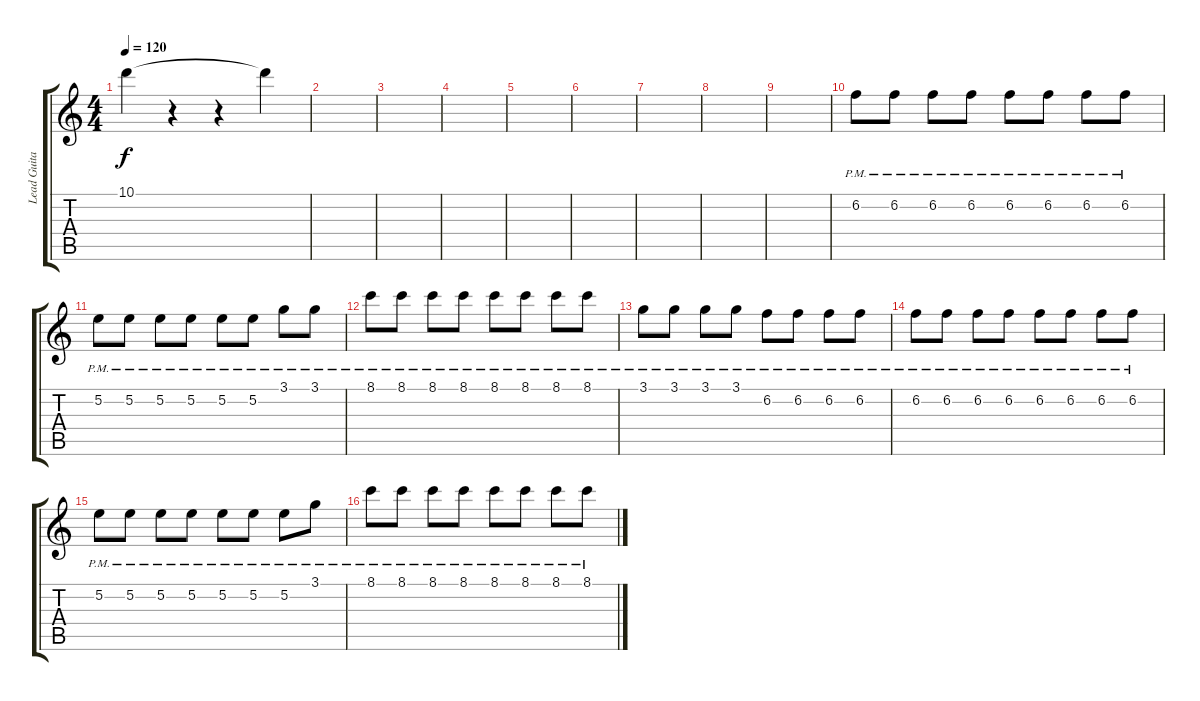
\track ("Lead Guitar" "Lead Guita") {instrument distortionguitar}
\staff {score tabs}
\tuning (E4 B3 G3 D3 A2 E2) {hide}
\ts (4 4)
\tempo 120
\clef g2
\ks c
10.1.4{dy f} r.4 r.4 10.1{t}.4 |
|
|
|
|
|
|
|
|
6.2{pm}.8 6.2{pm}.8 6.2{pm}.8 6.2{pm}.8 6.2{pm}.8 6.2{pm}.8 6.2{pm}.8 6.2{pm}.8 |
5.2{pm}.8 5.2{pm}.8 5.2{pm}.8 5.2{pm}.8 5.2{pm}.8 5.2{pm}.8 3.1{pm}.8 3.1{pm}.8 |
8.1{pm}.8 8.1{pm}.8 8.1{pm}.8 8.1{pm}.8 8.1{pm}.8 8.1{pm}.8 8.1{pm}.8 8.1{pm}.8 |
3.1{pm}.8 3.1{pm}.8 3.1{pm}.8 3.1{pm}.8 6.2{pm}.8 6.2{pm}.8 6.2{pm}.8 6.2{pm}.8 |
6.2{pm}.8 6.2{pm}.8 6.2{pm}.8 6.2{pm}.8 6.2{pm}.8 6.2{pm}.8 6.2{pm}.8 6.2{pm}.8 |
5.2{pm}.8 5.2{pm}.8 5.2{pm}.8 5.2{pm}.8 5.2{pm}.8 5.2{pm}.8 5.2{pm}.8 3.1{pm}.8 |
8.1{pm}.8 8.1{pm}.8 8.1{pm}.8 8.1{pm}.8 8.1{pm}.8 8.1{pm}.8 8.1{pm}.8 8.1{pm}.8
